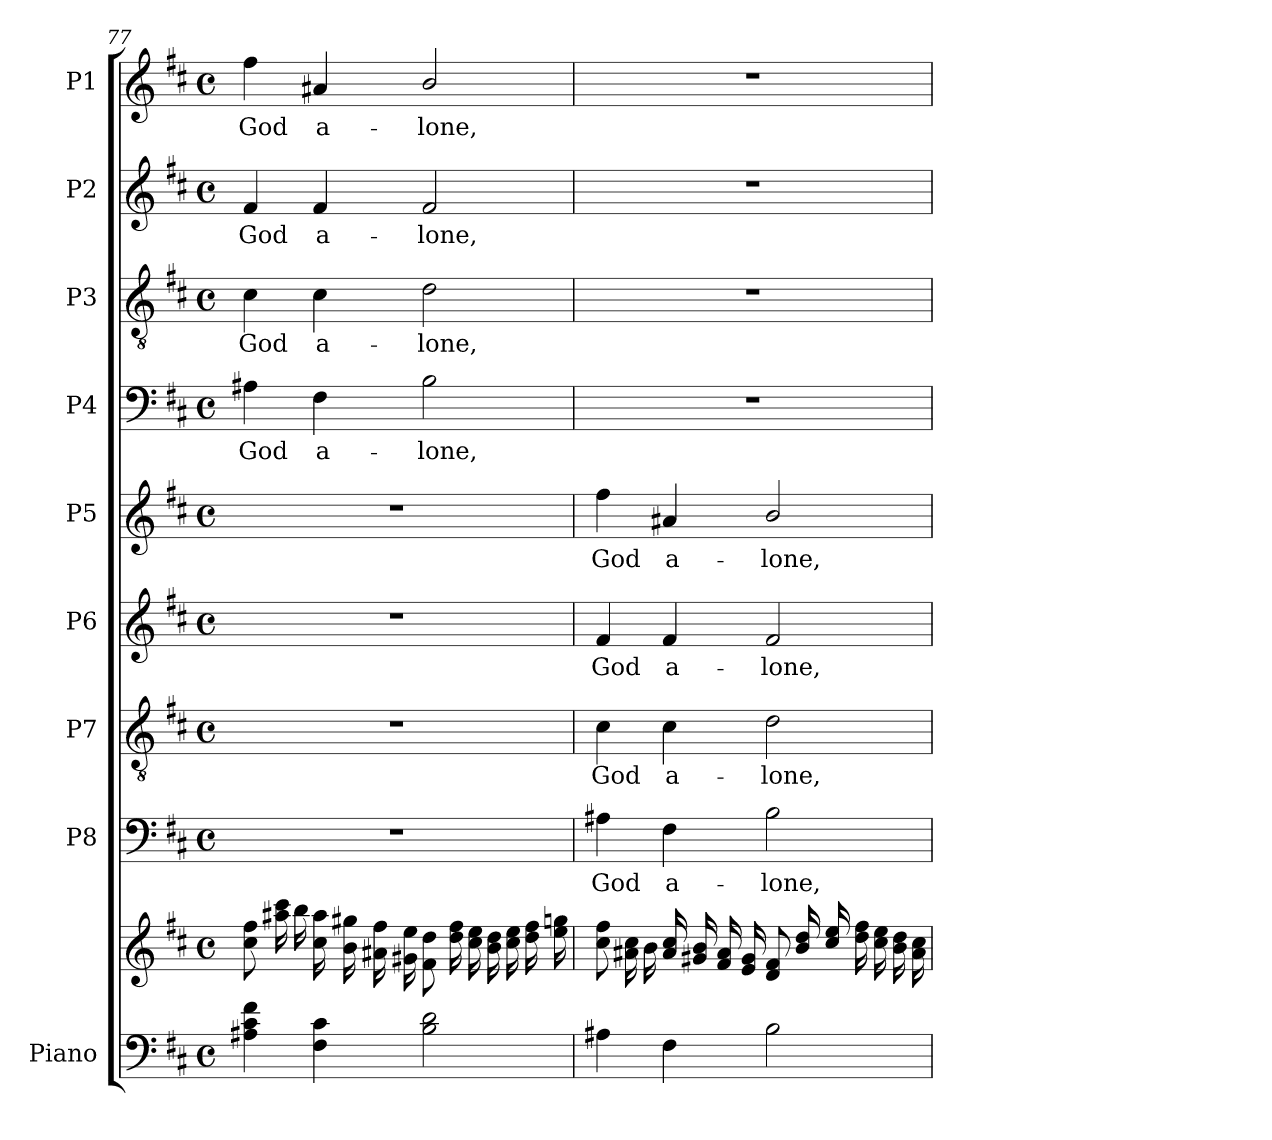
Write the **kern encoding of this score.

**kern	**kern	**kern	**text	**kern	**text	**kern	**text	**kern	**text	**kern	**text	**kern	**text	**kern	**text	**kern	**text
*part9	*part9	*part8	*part8	*part7	*part7	*part6	*part6	*part5	*part5	*part4	*part4	*part3	*part3	*part2	*part2	*part1	*part1
*staff10	*staff9	*staff8	*staff8	*staff7	*staff7	*staff6	*staff6	*staff5	*staff5	*staff4	*staff4	*staff3	*staff3	*staff2	*staff2	*staff1	*staff1
*I"Piano	*	*I"P8	*	*I"P7	*	*I"P6	*	*I"P5	*	*I"P4	*	*I"P3	*	*I"P2	*	*I"P1	*
!!LO:PB:g=z
*clefF4	*clefG2	*clefF4	*	*clefGv2	*	*clefG2	*	*clefG2	*	*clefF4	*	*clefGv2	*	*clefG2	*	*clefG2	*
*	*	*	*	*ITrd7c12	*	*	*	*	*	*	*	*ITrd7c12	*	*	*	*	*
*k[f#c#]	*k[f#c#]	*k[f#c#]	*	*k[f#c#]	*	*k[f#c#]	*	*k[f#c#]	*	*k[f#c#]	*	*k[f#c#]	*	*k[f#c#]	*	*k[f#c#]	*
*D:	*D:	*D:	*	*D:	*	*D:	*	*D:	*	*D:	*	*D:	*	*D:	*	*D:	*
*M4/4	*M4/4	*M4/4	*	*M4/4	*	*M4/4	*	*M4/4	*	*M4/4	*	*M4/4	*	*M4/4	*	*M4/4	*
*met(c)	*met(c)	*met(c)	*	*met(c)	*	*met(c)	*	*met(c)	*	*met(c)	*	*met(c)	*	*met(c)	*	*met(c)	*
=77	=77	=77	=77	=77	=77	=77	=77	=77	=77	=77	=77	=77	=77	=77	=77	=77	=77
!	!	!	!	!	!	!	!	!	!	!	!LO:LY:b:color=#000000	!	!	!	!	!	!
!	!	!	!	!	!	!	!	!	!	!	!	!	!LO:LY:b:color=#000000	!	!	!	!
!	!	!	!	!	!	!	!	!	!	!	!	!	!	!	!LO:LY:b:color=#000000	!	!
!	!	!	!	!	!	!	!	!	!	!	!	!	!	!	!	!	!LO:LY:b:color=#000000
4A#Xi\ 4c#i 4f#i	8cc#i\ 8ff#i	1r	.	1r	.	1r	.	1r	.	4A#Xi\	God	4C#i\	God	4f#i/	God	4ff#i\	God
.	16aa#Xi\ 16ccc#i	.	.	.	.	.	.	.	.	.	.	.	.	.	.	.	.
.	16bbi\	.	.	.	.	.	.	.	.	.	.	.	.	.	.	.	.
!	!	!	!	!	!	!	!	!	!	!	!LO:LY:b:color=#000000	!	!	!	!	!	!
!	!	!	!	!	!	!	!	!	!	!	!	!	!LO:LY:b:color=#000000	!	!	!	!
!	!	!	!	!	!	!	!	!	!	!	!	!	!	!	!LO:LY:b:color=#000000	!	!
!	!	!	!	!	!	!	!	!	!	!	!	!	!	!	!	!	!LO:LY:b:color=#000000
4F#i\ 4c#i	16cc#i\ 16aa#i	.	.	.	.	.	.	.	.	4F#i\	a-	4C#i\	a-	4f#i/	a-	4a#Xi/	a-
.	16bi\ 16gg#Xi	.	.	.	.	.	.	.	.	.	.	.	.	.	.	.	.
.	16a#Xi\ 16ff#i	.	.	.	.	.	.	.	.	.	.	.	.	.	.	.	.
.	16g#Xi\ 16eei	.	.	.	.	.	.	.	.	.	.	.	.	.	.	.	.
!	!	!	!	!	!	!	!	!	!	!	!LO:LY:b:color=#000000	!	!	!	!	!	!
!	!	!	!	!	!	!	!	!	!	!	!	!	!LO:LY:b:color=#000000	!	!	!	!
!	!	!	!	!	!	!	!	!	!	!	!	!	!	!	!LO:LY:b:color=#000000	!	!
!	!	!	!	!	!	!	!	!	!	!	!	!	!	!	!	!	!LO:LY:b:color=#000000
2Bi\ 2di	8f#i\ 8ddi	.	.	.	.	.	.	.	.	2Bi\	-lone,	2Di\	-lone,	2f#i/	-lone,	2bi/	-lone,
.	16ddi\ 16ff#i	.	.	.	.	.	.	.	.	.	.	.	.	.	.	.	.
.	16cc#i\ 16eei	.	.	.	.	.	.	.	.	.	.	.	.	.	.	.	.
.	16bi\ 16ddi	.	.	.	.	.	.	.	.	.	.	.	.	.	.	.	.
.	16cc#i\ 16eei	.	.	.	.	.	.	.	.	.	.	.	.	.	.	.	.
.	16ddi\ 16ff#i	.	.	.	.	.	.	.	.	.	.	.	.	.	.	.	.
.	16eei\ 16ggni	.	.	.	.	.	.	.	.	.	.	.	.	.	.	.	.
=78	=78	=78	=78	=78	=78	=78	=78	=78	=78	=78	=78	=78	=78	=78	=78	=78	=78
!	!	!	!LO:LY:b:color=#000000	!	!	!	!	!	!	!	!	!	!	!	!	!	!
!	!	!	!	!	!LO:LY:b:color=#000000	!	!	!	!	!	!	!	!	!	!	!	!
!	!	!	!	!	!	!	!LO:LY:b:color=#000000	!	!	!	!	!	!	!	!	!	!
!	!	!	!	!	!	!	!	!	!LO:LY:b:color=#000000	!	!	!	!	!	!	!	!
4A#Xi\	8cc#i\ 8ff#i	4A#Xi\	God	4C#i\	God	4f#i/	God	4ff#i\	God	1r	.	1r	.	1r	.	1r	.
.	16a#Xi\ 16cc#i	.	.	.	.	.	.	.	.	.	.	.	.	.	.	.	.
.	16bi\	.	.	.	.	.	.	.	.	.	.	.	.	.	.	.	.
!	!	!	!LO:LY:b:color=#000000	!	!	!	!	!	!	!	!	!	!	!	!	!	!
!	!	!	!	!	!LO:LY:b:color=#000000	!	!	!	!	!	!	!	!	!	!	!	!
!	!	!	!	!	!	!	!LO:LY:b:color=#000000	!	!	!	!	!	!	!	!	!	!
!	!	!	!	!	!	!	!	!	!LO:LY:b:color=#000000	!	!	!	!	!	!	!	!
4F#i\	16a#i/ 16cc#i	4F#i\	a-	4C#i\	a-	4f#i/	a-	4a#Xi/	a-	.	.	.	.	.	.	.	.
.	16g#Xi/ 16bi	.	.	.	.	.	.	.	.	.	.	.	.	.	.	.	.
.	16f#i/ 16a#i	.	.	.	.	.	.	.	.	.	.	.	.	.	.	.	.
.	16ei/ 16g#i	.	.	.	.	.	.	.	.	.	.	.	.	.	.	.	.
!	!	!	!LO:LY:b:color=#000000	!	!	!	!	!	!	!	!	!	!	!	!	!	!
!	!	!	!	!	!LO:LY:b:color=#000000	!	!	!	!	!	!	!	!	!	!	!	!
!	!	!	!	!	!	!	!LO:LY:b:color=#000000	!	!	!	!	!	!	!	!	!	!
!	!	!	!	!	!	!	!	!	!LO:LY:b:color=#000000	!	!	!	!	!	!	!	!
2Bi\	8di/ 8f#i	2Bi\	-lone,	2Di\	-lone,	2f#i/	-lone,	2bi/	-lone,	.	.	.	.	.	.	.	.
.	16bi/ 16ddi	.	.	.	.	.	.	.	.	.	.	.	.	.	.	.	.
.	16cc#i/ 16eei	.	.	.	.	.	.	.	.	.	.	.	.	.	.	.	.
.	16ddi\ 16ff#i	.	.	.	.	.	.	.	.	.	.	.	.	.	.	.	.
.	16cc#i\ 16eei	.	.	.	.	.	.	.	.	.	.	.	.	.	.	.	.
.	16bi\ 16ddi	.	.	.	.	.	.	.	.	.	.	.	.	.	.	.	.
.	16a#i\ 16cc#i	.	.	.	.	.	.	.	.	.	.	.	.	.	.	.	.
=	=	=	=	=	=	=	=	=	=	=	=	=	=	=	=	=	=
*-	*-	*-	*-	*-	*-	*-	*-	*-	*-	*-	*-	*-	*-	*-	*-	*-	*-
